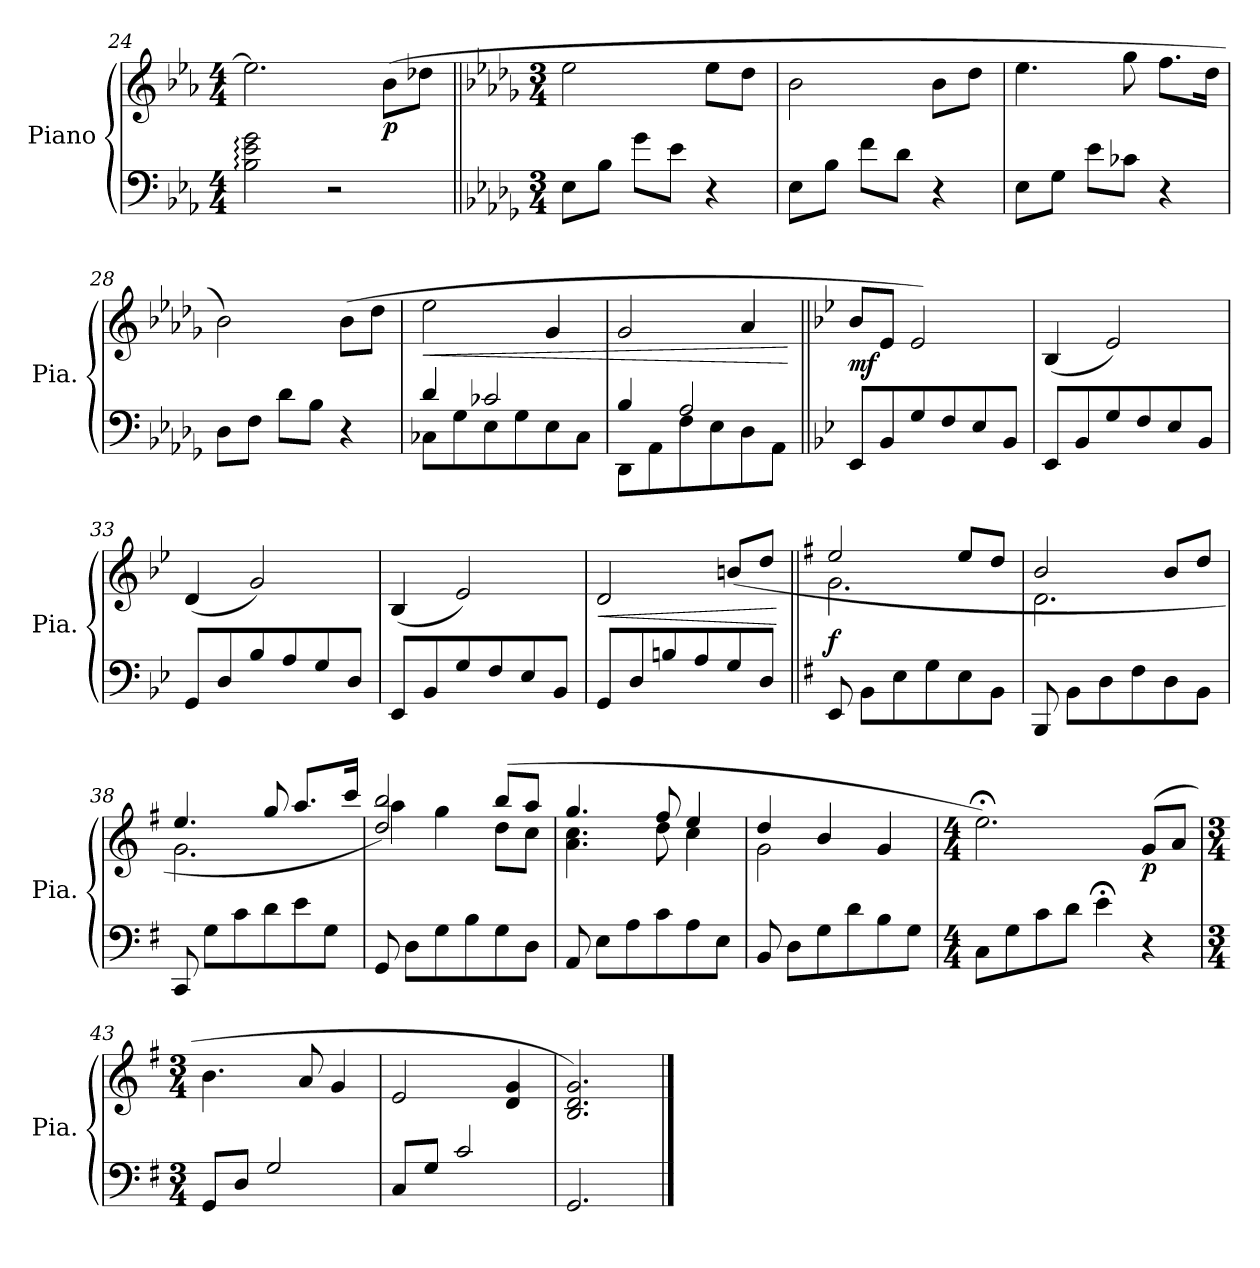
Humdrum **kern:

**kern	**kern	**dynam
*part1	*part1	*part1
*staff2	*staff1	*staff1/2
*I"Piano	*	*
*I'Pia.	*	*
*clefF4	*clefG2	*
*k[b-e-a-]	*k[b-e-a-]	*
*M4/4	*M4/4	*
=24	=24	=24
2B-\: 2e-\: 2g\:	2.ee-\]	.
2r	.	.
!	!	!LO:DY:b
.	(>8b-\L	p
.	8dd-X\J	.
=25||	=25||	=25||
*k[b-e-a-d-g-]	*k[b-e-a-d-g-]	*
*M3/4	*M3/4	*
8E-\L	2ee-\	.
8B-\J	.	.
8g-\L	.	.
8e-\J	.	.
4r	8ee-\L	.
.	8dd-\J	.
=26	=26	=26
8E-\L	2b-\	.
8B-\J	.	.
8f\L	.	.
8d-\J	.	.
4r	8b-\L	.
.	8dd-\J	.
!!LO:LB:g=z
=27	=27	=27
8E-\L	4.ee-\	.
8G-\J	.	.
8e-\L	.	.
8c-X\J	8gg-\	.
4r	8.ff\L	.
.	16dd-\Jk	.
=28	=28	=28
8D-\L	2b-\)	.
8F\J	.	.
8d-\L	.	.
8B-\J	.	.
4r	(>8b-\L	.
.	8dd-\J	.
=29	=29	=29
*^	*	*
!	!	!	!LO:HP:b
4d-/	8C-X\L	2ee-\	<
.	8G-\	.	.
2c-X/	8E-\	.	.
.	8G-\	.	.
.	8E-\	4g-/	.
.	8C-\J	.	.
=30	=30	=30	=30
4B-/	8DD-\L	2g-:/	.
.	8AA-\	.	.
2A-/	8F\	.	.
.	8E-\	.	.
.	8D-\	4a-/	.
.	8AA-\J	.	.
*v	*v	*	*
.	.	[
=31||	=31||	=31||
*k[b-e-]	*k[b-e-]	*
!	!	!LO:DY:b
8EE-/L	8b-/L	mf
8BB-/	8e-/J	.
8G/	2e-/)	.
8F/	.	.
8E-/	.	.
8BB-/J	.	.
=32	=32	=32
8EE-/L	(<4B-/	.
8BB-/	.	.
8G/	2e-/)	.
8F/	.	.
8E-/	.	.
8BB-/J	.	.
!!LO:PB:g=z
=33	=33	=33
8GG/L	(<4d/	.
8D/	.	.
8B-/	2g/)	.
8A/	.	.
8G/	.	.
8D/J	.	.
=34	=34	=34
8EE-/L	(<4B-/	.
8BB-/	.	.
8G/	2e-/)	.
8F/	.	.
8E-/	.	.
8BB-/J	.	.
=35	=35	=35
!	!	!LO:HP:b
8GG/L	2d/	<
8D/	.	.
8Bn/	.	.
8A/	.	.
8G/	(>8bn/L	.
8D/J	8dd/J	.
.	.	[
=36||	=36||	=36||
*k[f#]	*k[f#]	*
*	*^	*
!	!	!	!LO:DY:a=2
8EE/	2ee/	2.g\	f
8BB\L	.	.	.
8E\	.	.	.
8G\	.	.	.
8E\	8ee/L	.	.
8BB\J	8dd/J	.	.
=37	=37	=37	=37
8BBB/	2b/	2.d\	.
8BB\L	.	.	.
8D\	.	.	.
8F#\	.	.	.
8D\	8b/L	.	.
8BB\J	8dd/J	.	.
=38	=38	=38	=38
8CC/	4.ee/	2.g\	.
8G\L	.	.	.
8c\	.	.	.
8d\	8gg/	.	.
8e\	8.aa/L	.	.
8G\J	.	.	.
.	16ccc/Jk	.	.
!!LO:LB:g=z	!!
=39	=39	=39	=39
8GG/	2dd/ 2bb/)	4aa\	.
8D\L	.	.	.
8G\	.	4gg\	.
8B\	.	.	.
8G\	(>8bb/L	8dd\L	.
8D\J	8aa/J	8cc\J	.
=40	=40	=40	=40
8AA/	4.gg/	4.a\ 4.cc\	.
8E\L	.	.	.
8A\	.	.	.
8c\	8ff#/	8dd\	.
8A\	4ee/	4cc\	.
8E\J	.	.	.
=41	=41	=41	=41
8BB/	4dd/	2g\	.
8D\L	.	.	.
8G\	4b/	.	.
8d\	.	.	.
8B\	4g/	4ryy	.
8G\J	.	.	.
*	*v	*v	*
=42	=42	=42
*M4/4	*M4/4	*
8C\L	2.ee;<\)	.
8G\	.	.
8c\	.	.
8d\J	.	.
4e;<\	.	.
!	!	!LO:DY:b
4r	(>8g/L	p
.	8a/J	.
=43	=43	=43
*M3/4	*M3/4	*
8GG/L	4.b\	.
8D/J	.	.
2G/	.	.
.	8a/	.
.	4g/	.
=44	=44	=44
8C/L	2e/	.
8G/J	.	.
2c/	.	.
.	4d/ 4g/	.
=45	=45	=45
2.GG/	2.B/ 2.d/ 2.g/)	.
==	==	==
*-	*-	*-
